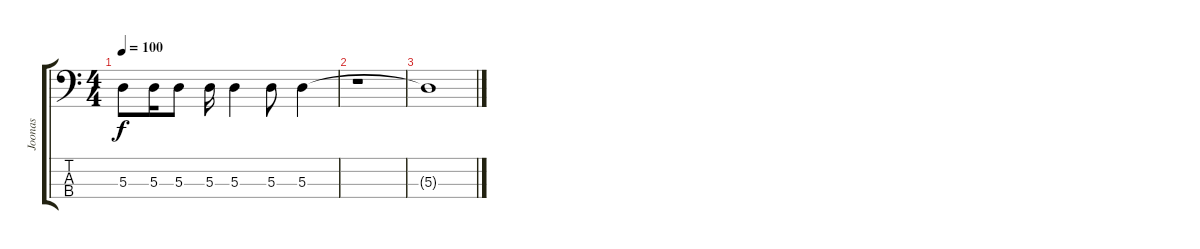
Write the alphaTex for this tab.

\track ("Joonas" "Joonas") {instrument electricbasspick}
\staff {score tabs}
\tuning (G2 D2 A1 E1) {hide}
\ts (4 4)
\tempo 100
\clef f4
\ks c
5.3.8{dy f} 5.3.16 5.3.8 5.3.16 5.3.4 5.3.8 5.3.4 |
r.1 |
5.3{t}.1
